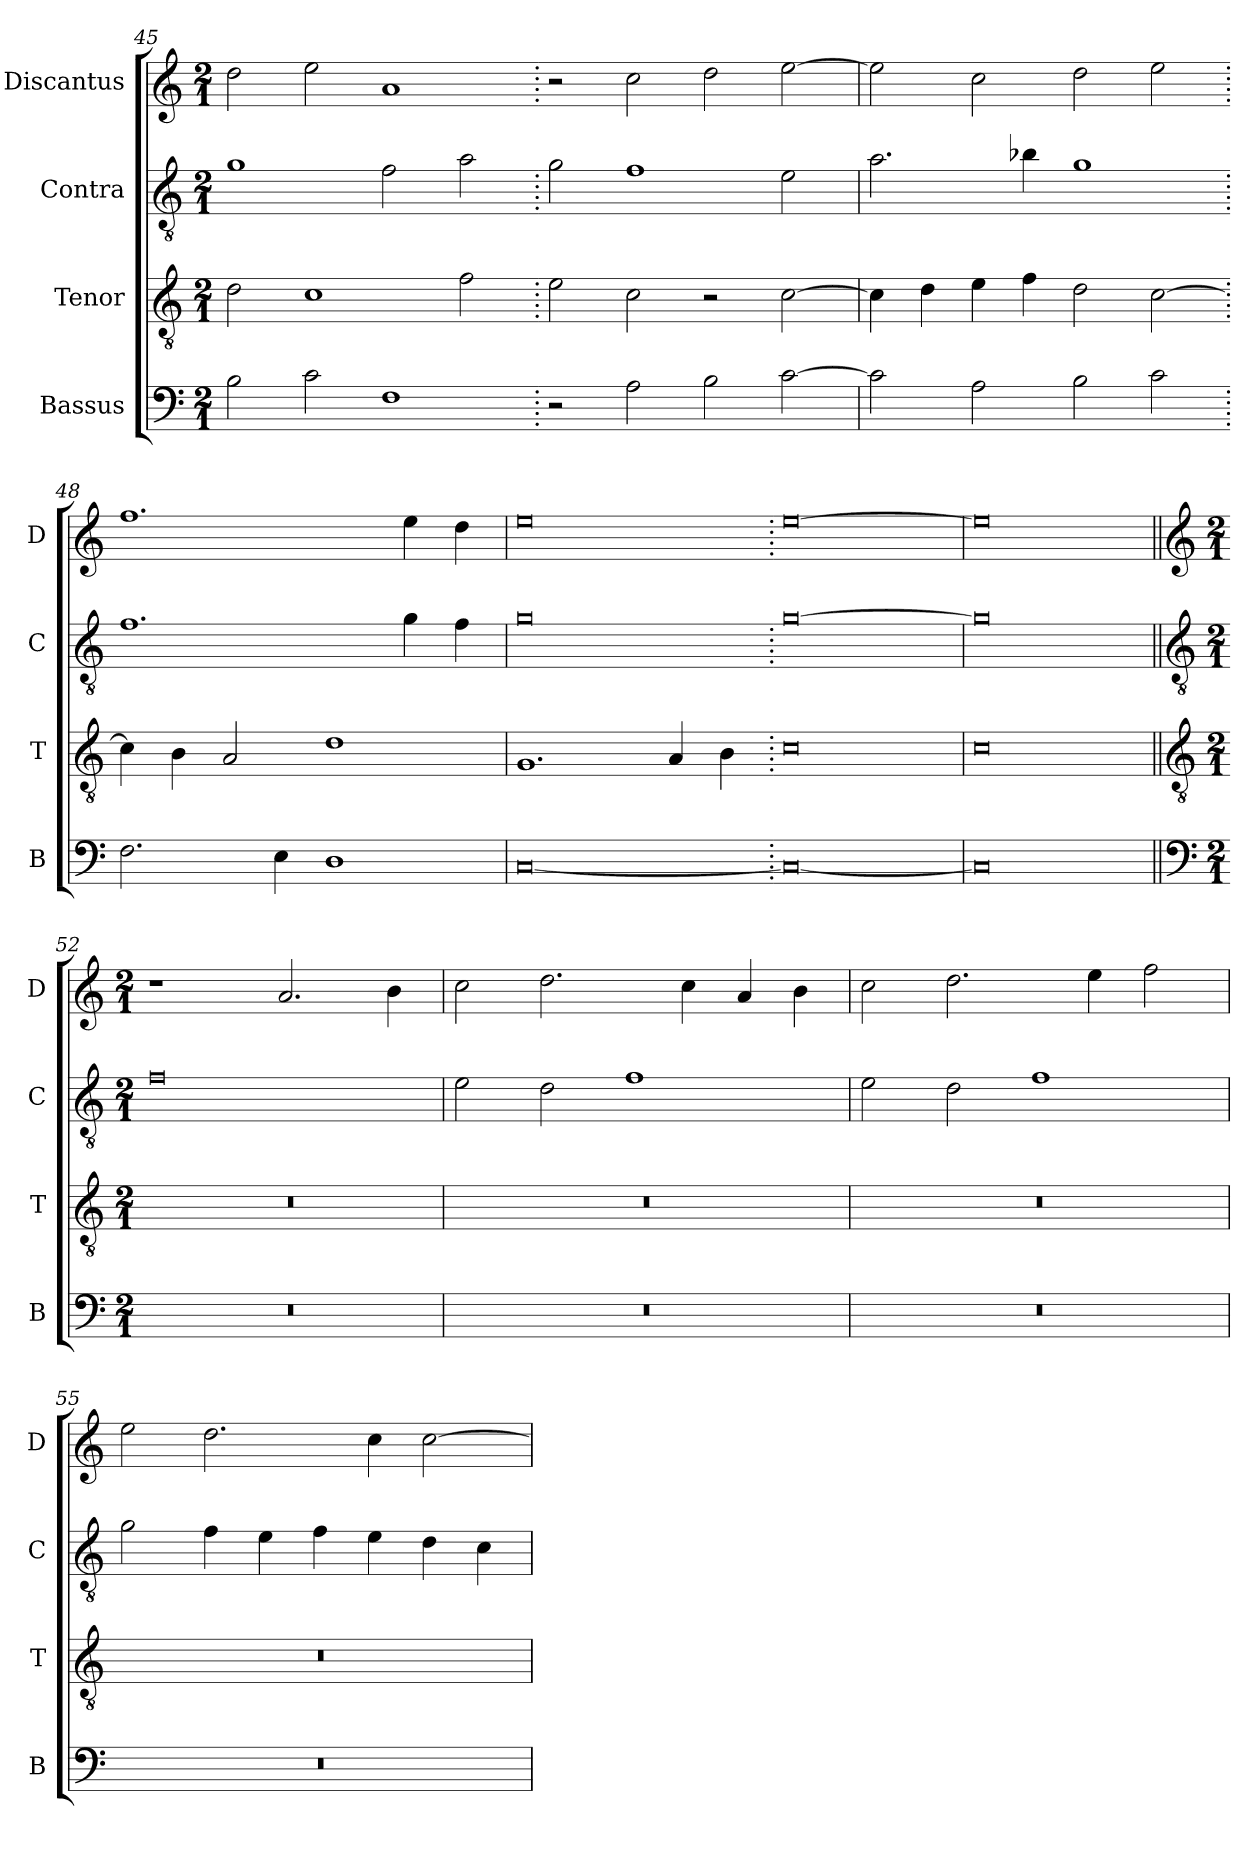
**kern	**kern	**kern	**kern
*part4	*part3	*part2	*part1
*staff4	*staff3	*staff2	*staff1
*I"Bassus	*I"Tenor	*I"Contra	*I"Discantus
*I'B	*I'T	*I'C	*I'D
*clefF4	*clefGv2	*clefGv2	*clefG2
*k[]	*k[]	*k[]	*k[]
*M2/1	*M2/1	*M2/1	*M2/1
=45	=45	=45	=45
2B\	2d\	1g	2dd\
2c\	1c	.	2ee\
1F	.	2f\	1a
.	2f\	2a\	.
=46.	=46.	=46.	=46.
2r	2e\	2g\	2r
2A\	2c\	1f	2cc\
2B\	2r	.	2dd\
[2c\	[2c\	2e\	[2ee\
=47	=47	=47	=47
2c\]	4c\]	2.a\	2ee\]
.	4d\	.	.
2A\	4e\	.	2cc\
.	4f\	4b-X\	.
2B\	2d\	1g	2dd\
2c\	[2c\	.	2ee\
=48.	=48.	=48.	=48.
2.F\	4c\]	1.f	1.ff
.	4B\	.	.
.	2A/	.	.
4E\	.	.	.
1D	1d	.	.
.	.	4g\	4ee\
.	.	4f\	4dd\
=49	=49	=49	=49
[0C	1.G	0g	0ee
.	4A/	.	.
.	4B\	.	.
=50.	=50.	=50.	=50.
0C_	0c	[0g	[0ee
=51	=51	=51	=51
0C]	0c	0g]	0ee]
!!LO:LB:g=z
=52||	=52||	=52||	=52||
*clefF4	*clefGv2	*clefGv2	*clefG2
*k[]	*k[]	*k[]	*k[]
*M2/1	*M2/1	*M2/1	*M2/1
0r	0r	0f	1r
.	.	.	2.a/
.	.	.	4b\
=53	=53	=53	=53
0r	0r	2e\	2cc\
.	.	2d\	2.dd\
.	.	1f	.
.	.	.	4cc\
.	.	.	4a/
.	.	.	4b\
=54	=54	=54	=54
0r	0r	2e\	2cc\
.	.	2d\	2.dd\
.	.	1f	.
.	.	.	4ee\
.	.	.	2ff\
=55	=55	=55	=55
0r	0r	2g\	2ee\
.	.	4f\	2.dd\
.	.	4e\	.
.	.	4f\	.
.	.	4e\	4cc\
.	.	4d\	[2cc\
.	.	4c\	.
=	=	=	=
*-	*-	*-	*-
